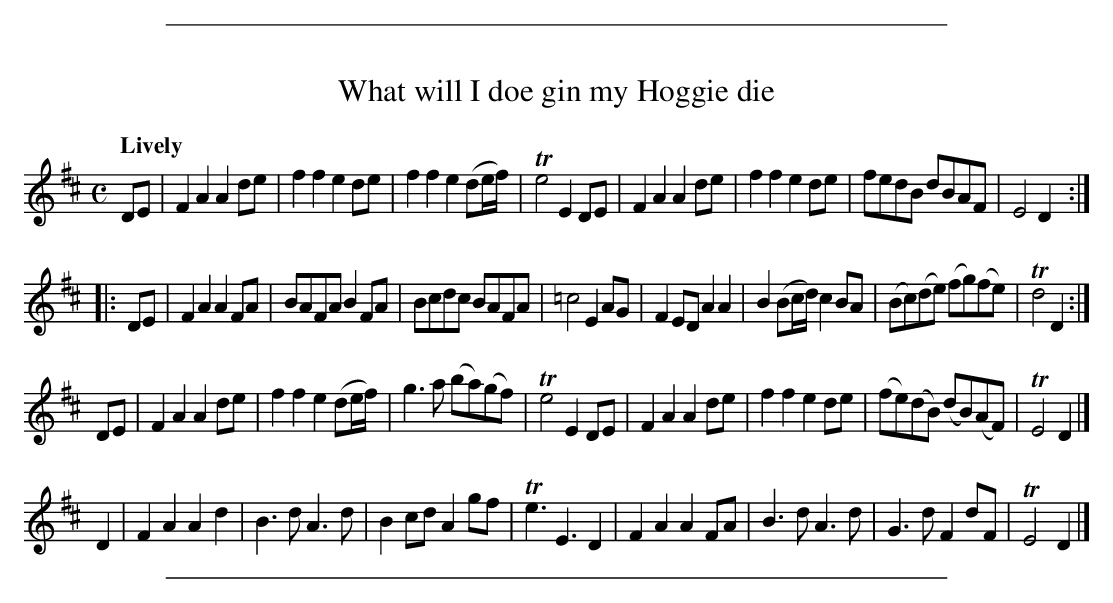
X:1
T: What will I doe gin my Hoggie die
Q: "Lively"
M: C
L: 1/8
K: D
DE |\
F2A2 A2de | f2f2 e2de | f2f2 e2(de/f/) | Te4 E2DE |\
F2A2 A2de | f2f2 e2de | fedB dBAF | E4 D2 ::
DE |\
F2A2 A2FA | BAFA B2FA | Bcdc BAFA | =c4 E2AG |\
F2ED A2A2 | B2(Bc/d/) c2BA | (Bc)(de) (fg)(fe) | Td4 D2 :|
DE |\
F2A2 A2de | f2f2 e2(de/f/) | g3a (ba)(gf) | Te4 E2DE |\
F2A2 A2de | f2f2 e2de | (fe)(dB) (dB)(AF) | TE4 D2 |]
D2 |\
F2A2 A2d2 | B3d A3d | B2cd A2gf | Te3 E3 D2 |\
F2A2 A2FA | B3d A3d | G3d F2dF | TE4 D2 |]
